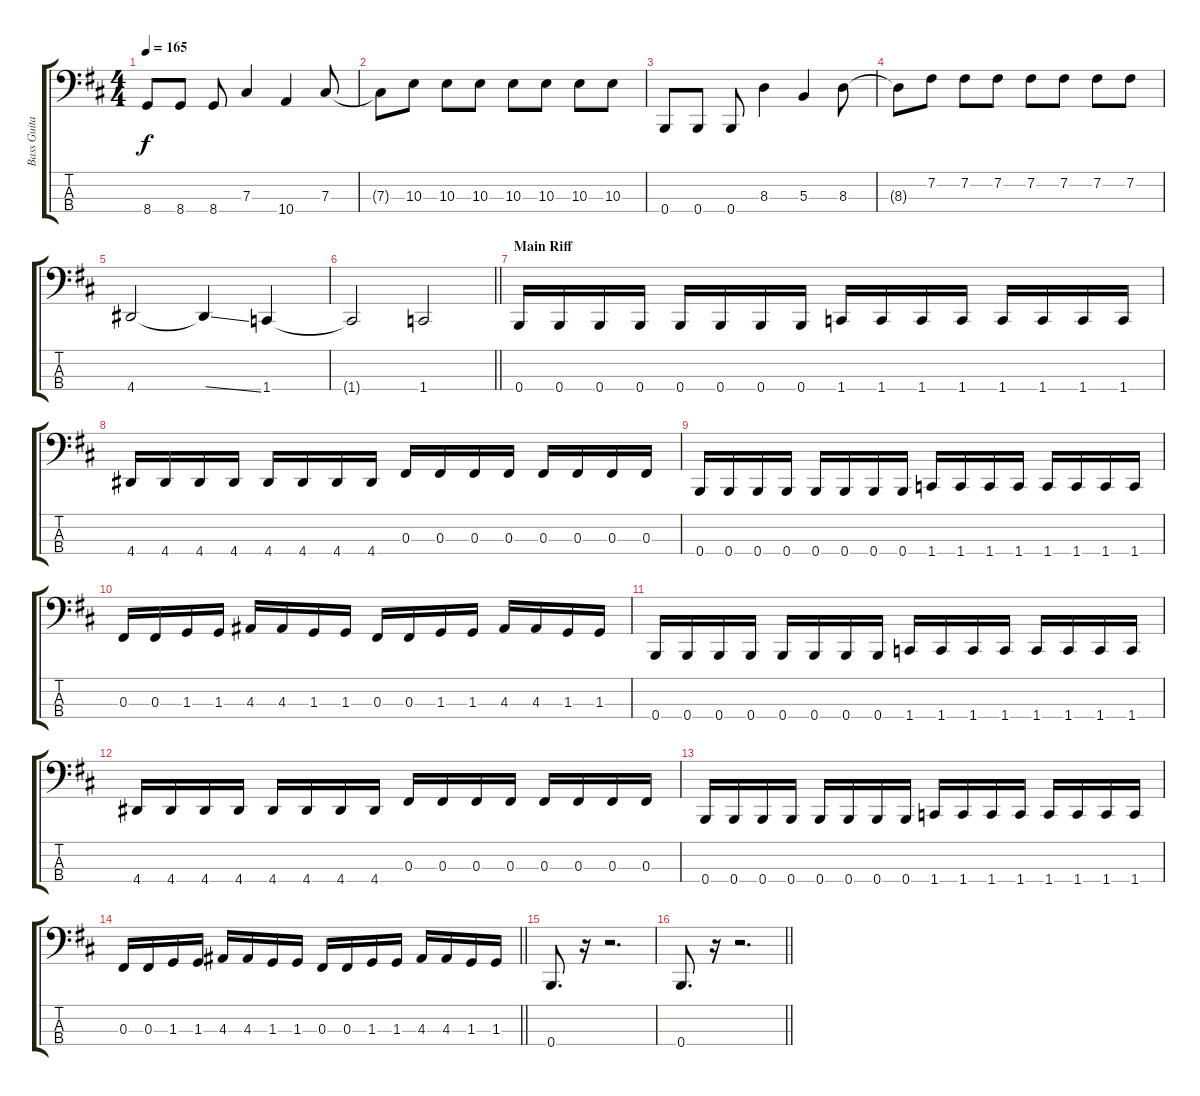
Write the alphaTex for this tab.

\track ("Bass Guitar" "Bass Guita") {instrument electricbasspick}
\staff {score tabs}
\tuning (E2 B1 Gb1 B0) {hide}
\ts (4 4)
\tempo 165
\clef f4
\ks d
8.4.8{dy f} 8.4.8 8.4.8 7.3.4 10.4.4 7.3.8 |
7.3{t}.8 10.3.8 10.3.8 10.3.8 10.3.8 10.3.8 10.3.8 10.3.8 |
0.4.8 0.4.8 0.4.8 8.3.4 5.3.4 8.3.8 |
8.3{t}.8 7.2.8 7.2.8 7.2.8 7.2.8 7.2.8 7.2.8 7.2.8 |
4.4.2 4.4{ss t}.4 1.4.4 |
\barLineRight lightlight
1.4{t}.2 1.4.2 |
\section ("" "Main Riff")
0.4.16 0.4.16 0.4.16 0.4.16 0.4.16 0.4.16 0.4.16 0.4.16 1.4.16 1.4.16 1.4.16 1.4.16 1.4.16 1.4.16 1.4.16 1.4.16 |
4.4.16 4.4.16 4.4.16 4.4.16 4.4.16 4.4.16 4.4.16 4.4.16 0.3.16 0.3.16 0.3.16 0.3.16 0.3.16 0.3.16 0.3.16 0.3.16 |
0.4.16 0.4.16 0.4.16 0.4.16 0.4.16 0.4.16 0.4.16 0.4.16 1.4.16 1.4.16 1.4.16 1.4.16 1.4.16 1.4.16 1.4.16 1.4.16 |
0.3.16 0.3.16 1.3.16 1.3.16 4.3.16 4.3.16 1.3.16 1.3.16 0.3.16 0.3.16 1.3.16 1.3.16 4.3.16 4.3.16 1.3.16 1.3.16 |
0.4.16 0.4.16 0.4.16 0.4.16 0.4.16 0.4.16 0.4.16 0.4.16 1.4.16 1.4.16 1.4.16 1.4.16 1.4.16 1.4.16 1.4.16 1.4.16 |
4.4.16 4.4.16 4.4.16 4.4.16 4.4.16 4.4.16 4.4.16 4.4.16 0.3.16 0.3.16 0.3.16 0.3.16 0.3.16 0.3.16 0.3.16 0.3.16 |
0.4.16 0.4.16 0.4.16 0.4.16 0.4.16 0.4.16 0.4.16 0.4.16 1.4.16 1.4.16 1.4.16 1.4.16 1.4.16 1.4.16 1.4.16 1.4.16 |
\barLineRight lightlight
0.3.16 0.3.16 1.3.16 1.3.16 4.3.16 4.3.16 1.3.16 1.3.16 0.3.16 0.3.16 1.3.16 1.3.16 4.3.16 4.3.16 1.3.16 1.3.16 |
\section ("" "")
0.4.8{d} r.16 r.2{d} |
\barLineRight lightlight
0.4.8{d} r.16 r.2{d}
